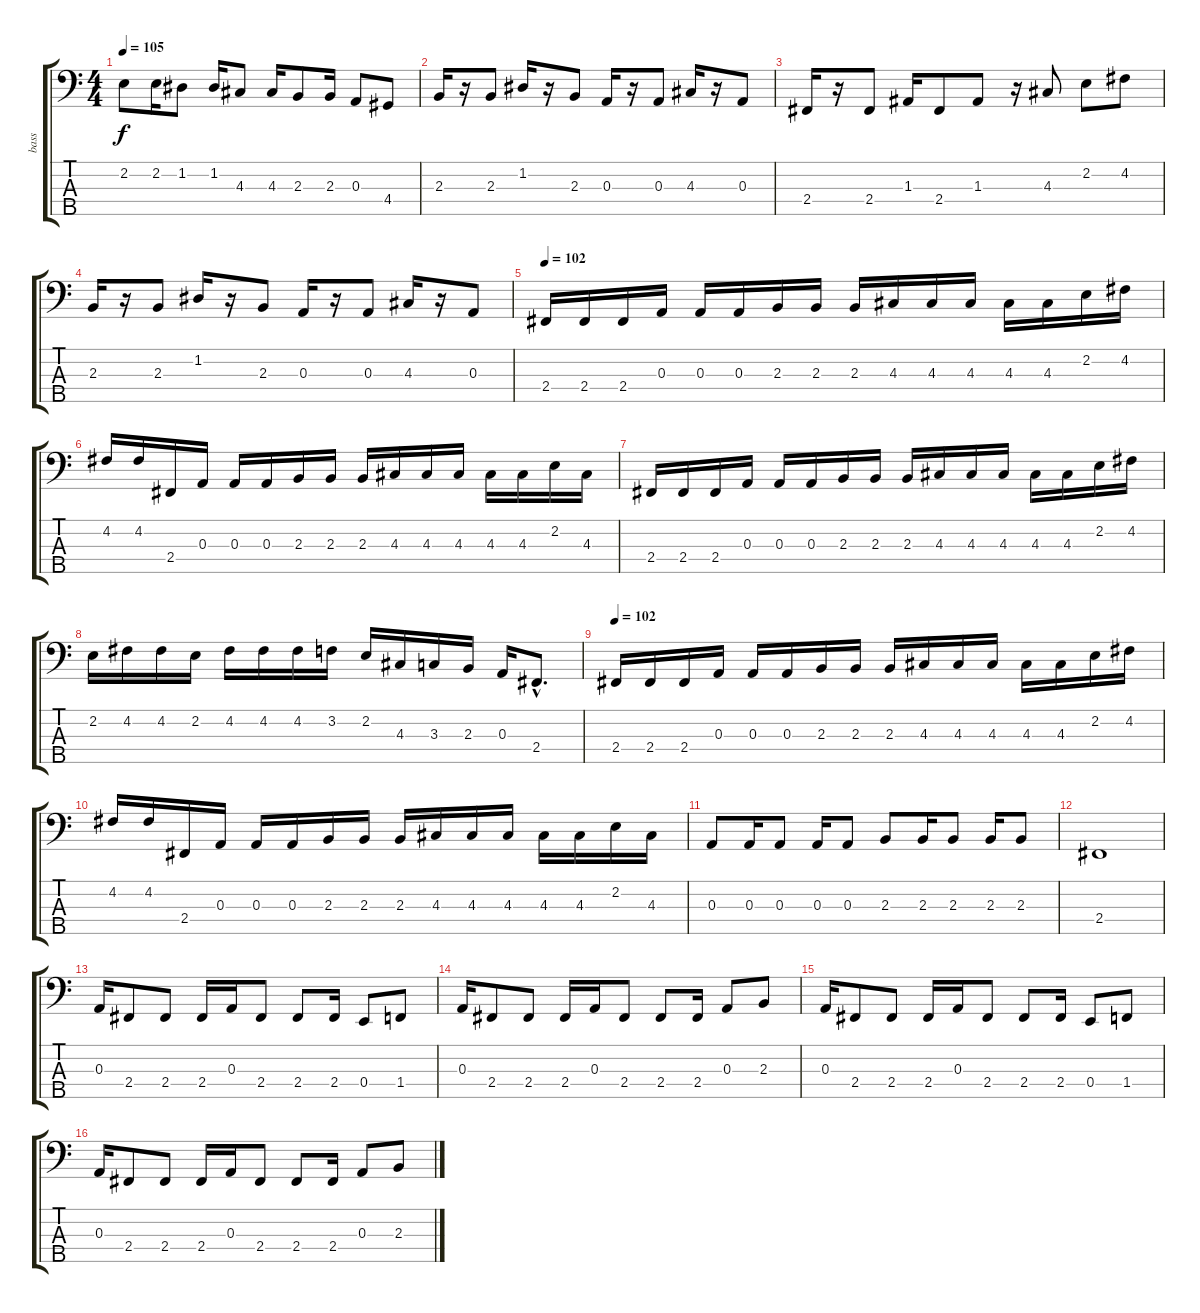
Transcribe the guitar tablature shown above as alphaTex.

\track ("bass" "bass") {instrument electricbasspick}
\staff {score tabs}
\tuning (G2 D2 A1 E1 B0) {hide}
\ts (4 4)
\tempo 105
\clef f4
\ks c
2.2.8{dy f} 2.2.16 1.2.8 1.2.16 4.3.8 4.3.16 2.3.8 2.3.16 0.3.8 4.4.8 |
2.3.16 r.16 2.3.8 1.2.16 r.16 2.3.8 0.3.16 r.16 0.3.8 4.3.16 r.16 0.3.8 |
2.4.16 r.16 2.4.8 1.3.16 2.4.8 1.3.8 r.16 4.3.8 2.2.8 4.2.8 |
2.3.16 r.16 2.3.8 1.2.16 r.16 2.3.8 0.3.16 r.16 0.3.8 4.3.16 r.16 0.3.8 |
\tempo 102
2.4.16 2.4.16 2.4.16 0.3.16 0.3.16 0.3.16 2.3.16 2.3.16 2.3.16 4.3.16 4.3.16 4.3.16 4.3.16 4.3.16 2.2.16 4.2.16 |
4.2.16 4.2.16 2.4.16 0.3.16 0.3.16 0.3.16 2.3.16 2.3.16 2.3.16 4.3.16 4.3.16 4.3.16 4.3.16 4.3.16 2.2.16 4.3.16 |
2.4.16 2.4.16 2.4.16 0.3.16 0.3.16 0.3.16 2.3.16 2.3.16 2.3.16 4.3.16 4.3.16 4.3.16 4.3.16 4.3.16 2.2.16 4.2.16 |
2.2.16 4.2.16 4.2.16 2.2.16 4.2.16 4.2.16 4.2.16 3.2.16 2.2.16 4.3.16 3.3.16 2.3.16 0.3.16 2.4{hac}.8{d} |
\tempo 102
2.4.16 2.4.16 2.4.16 0.3.16 0.3.16 0.3.16 2.3.16 2.3.16 2.3.16 4.3.16 4.3.16 4.3.16 4.3.16 4.3.16 2.2.16 4.2.16 |
4.2.16 4.2.16 2.4.16 0.3.16 0.3.16 0.3.16 2.3.16 2.3.16 2.3.16 4.3.16 4.3.16 4.3.16 4.3.16 4.3.16 2.2.16 4.3.16 |
0.3.8 0.3.16 0.3.8 0.3.16 0.3.8 2.3.8 2.3.16 2.3.8 2.3.16 2.3.8 |
2.4.1 |
0.3.16 2.4.8 2.4.8 2.4.16 0.3.16 2.4.8 2.4.8 2.4.16 0.4.8 1.4.8 |
0.3.16 2.4.8 2.4.8 2.4.16 0.3.16 2.4.8 2.4.8 2.4.16 0.3.8 2.3.8 |
0.3.16 2.4.8 2.4.8 2.4.16 0.3.16 2.4.8 2.4.8 2.4.16 0.4.8 1.4.8 |
0.3.16 2.4.8 2.4.8 2.4.16 0.3.16 2.4.8 2.4.8 2.4.16 0.3.8 2.3.8
